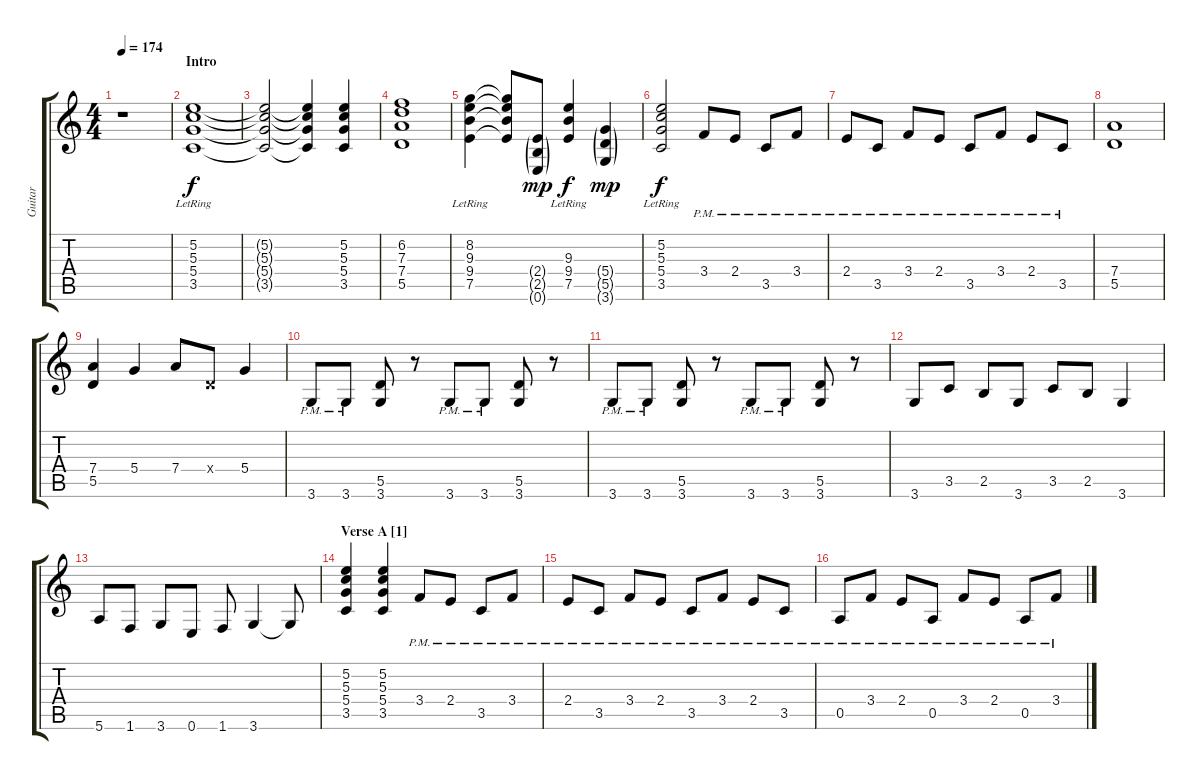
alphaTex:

\track ("Guitar" "Guitar") {instrument overdrivenguitar}
\staff {score tabs}
\tuning (E4 B3 G3 D3 A2 E2) {hide}
\ts (4 4)
\tempo 174
\clef g2
\ks c
r.1{dy f instrument overdrivenguitar} |
\section ("" "Intro")
(5.2{lr} 5.3{lr} 5.4{lr} 3.5{lr}).1 |
(5.2{t} 5.3{t} 5.4{t} 3.5{t}).2 (5.2{t} 5.3{t} 5.4{t} 3.5{t}).4 (5.2 5.3 5.4 3.5).4 |
(6.2 7.3 7.4 5.5).1 |
(8.2{lr} 9.3{lr} 9.4{lr} 7.5{lr}).4 (8.2{t} 9.3{t} 9.4{t} 7.5{t}).8 (2.4{g} 2.5{g} 0.6{g}).8{dy mp} (9.3{lr} 9.4{lr} 7.5{lr}).4{dy f} (5.4{g} 5.5{g} 3.6{g}).4{dy mp} |
(5.2{lr} 5.3{lr} 5.4{lr} 3.5{lr}).2{dy f} 3.4{pm}.8 2.4{pm}.8 3.5{pm}.8 3.4{pm}.8 |
2.4{pm}.8 3.5{pm}.8 3.4{pm}.8 2.4{pm}.8 3.5{pm}.8 3.4{pm}.8 2.4{pm}.8 3.5{pm}.8 |
(7.4 5.5).1 |
(7.4 5.5).4 5.4.4 7.4.8 0.4{x}.8 5.4.4 |
3.6{pm}.8 3.6{pm}.8 (5.5 3.6).8 r.8 3.6{pm}.8 3.6{pm}.8 (5.5 3.6).8 r.8 |
3.6{pm}.8 3.6{pm}.8 (5.5 3.6).8 r.8 3.6{pm}.8 3.6{pm}.8 (5.5 3.6).8 r.8 |
3.6.8 3.5.8 2.5.8 3.6.8 3.5.8 2.5.8 3.6.4 |
5.6.8 1.6.8 3.6.8 0.6.8 1.6.8 3.6.4 3.6{t}.8 |
\section ("" "Verse A [1]")
(5.2 5.3 5.4 3.5).4 (5.2 5.3 5.4 3.5).4 3.4{pm}.8 2.4{pm}.8 3.5{pm}.8 3.4{pm}.8 |
2.4{pm}.8 3.5{pm}.8 3.4{pm}.8 2.4{pm}.8 3.5{pm}.8 3.4{pm}.8 2.4{pm}.8 3.5{pm}.8 |
0.5{pm}.8 3.4{pm}.8 2.4{pm}.8 0.5{pm}.8 3.4{pm}.8 2.4{pm}.8 0.5{pm}.8 3.4{pm}.8
